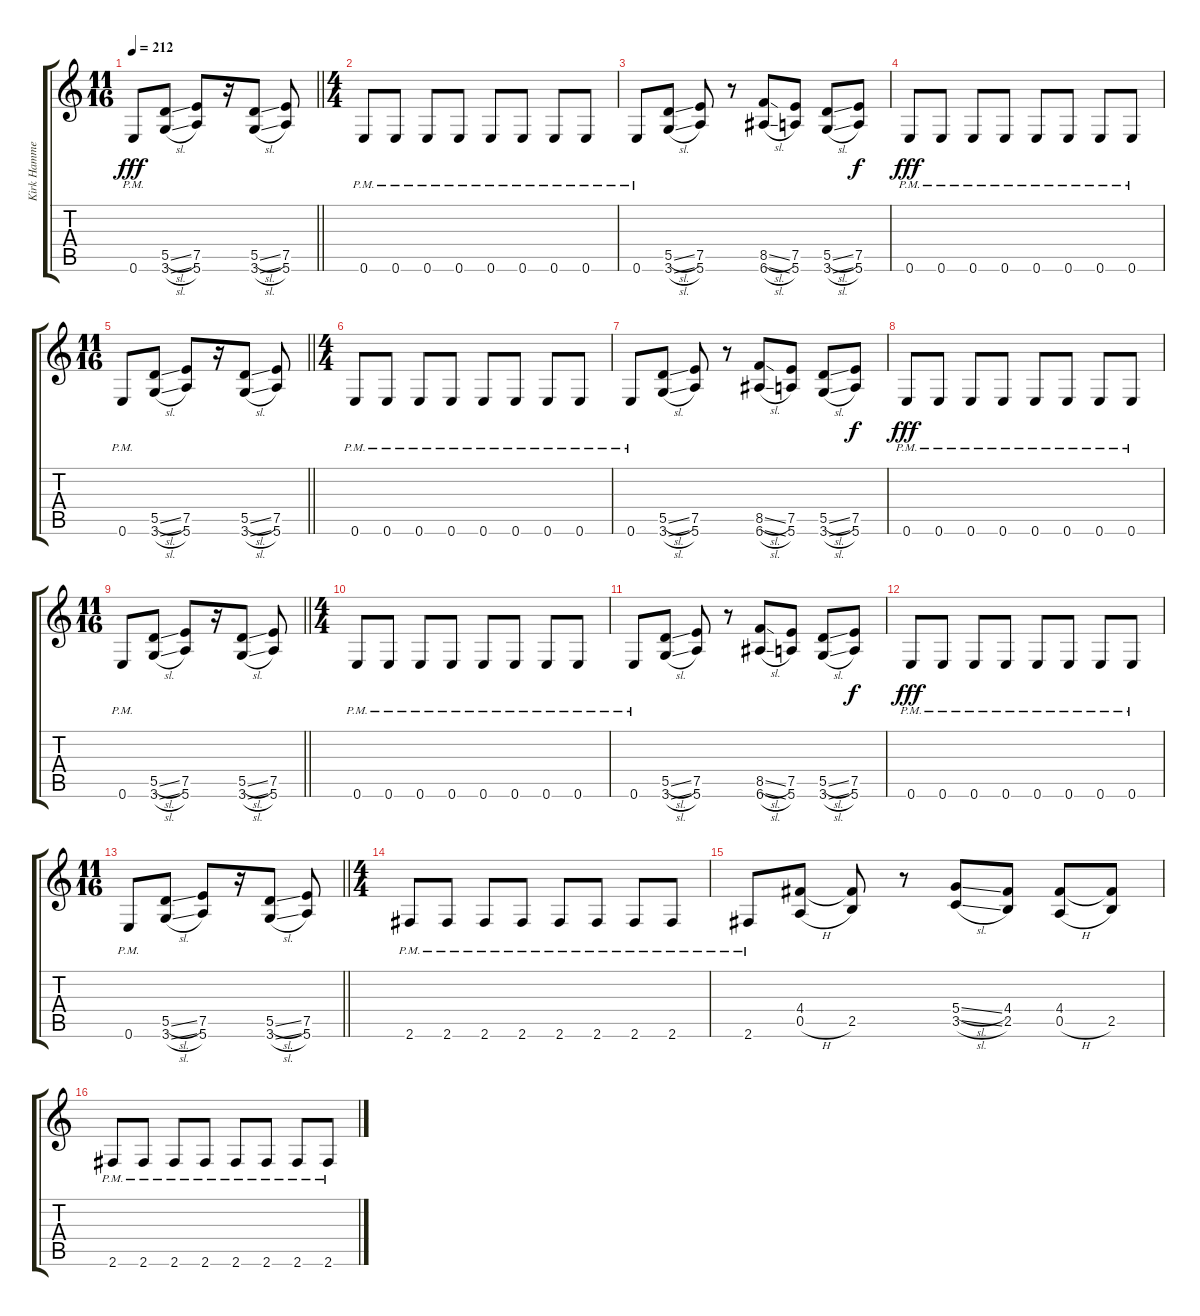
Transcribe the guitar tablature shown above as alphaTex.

\track ("Kirk Hammet" "Kirk Hamme") {instrument distortionguitar}
\staff {score tabs}
\tuning (E4 B3 G3 D3 A2 E2) {hide}
\ts (11 16)
\tempo 212
\clef g2
\barLineRight lightlight
\ks c
0.6{pm}.8{dy fff} (5.5{sl} 3.6{sl}).8 (7.5 5.6).8 r.16 (5.5{sl} 3.6{sl}).8 (7.5 5.6).8 |
\ts (4 4)
0.6{pm}.8 0.6{pm}.8 0.6{pm}.8 0.6{pm}.8 0.6{pm}.8 0.6{pm}.8 0.6{pm}.8 0.6{pm}.8 |
0.6{pm}.8 (5.5{sl} 3.6{sl}).8 (7.5 5.6).8 r.8 (8.5{sl} 6.6{sl}).8 (7.5 5.6).8 (5.5{sl} 3.6{sl}).8 (7.5 5.6).8{dy f} |
0.6{pm}.8{dy fff} 0.6{pm}.8 0.6{pm}.8 0.6{pm}.8 0.6{pm}.8 0.6{pm}.8 0.6{pm}.8 0.6{pm}.8 |
\ts (11 16)
\barLineRight lightlight
0.6{pm}.8 (5.5{sl} 3.6{sl}).8 (7.5 5.6).8 r.16 (5.5{sl} 3.6{sl}).8 (7.5 5.6).8 |
\ts (4 4)
0.6{pm}.8 0.6{pm}.8 0.6{pm}.8 0.6{pm}.8 0.6{pm}.8 0.6{pm}.8 0.6{pm}.8 0.6{pm}.8 |
0.6{pm}.8 (5.5{sl} 3.6{sl}).8 (7.5 5.6).8 r.8 (8.5{sl} 6.6{sl}).8 (7.5 5.6).8 (5.5{sl} 3.6{sl}).8 (7.5 5.6).8{dy f} |
0.6{pm}.8{dy fff} 0.6{pm}.8 0.6{pm}.8 0.6{pm}.8 0.6{pm}.8 0.6{pm}.8 0.6{pm}.8 0.6{pm}.8 |
\ts (11 16)
\barLineRight lightlight
0.6{pm}.8 (5.5{sl} 3.6{sl}).8 (7.5 5.6).8 r.16 (5.5{sl} 3.6{sl}).8 (7.5 5.6).8 |
\ts (4 4)
0.6{pm}.8 0.6{pm}.8 0.6{pm}.8 0.6{pm}.8 0.6{pm}.8 0.6{pm}.8 0.6{pm}.8 0.6{pm}.8 |
0.6{pm}.8 (5.5{sl} 3.6{sl}).8 (7.5 5.6).8 r.8 (8.5{sl} 6.6{sl}).8 (7.5 5.6).8 (5.5{sl} 3.6{sl}).8 (7.5 5.6).8{dy f} |
0.6{pm}.8{dy fff} 0.6{pm}.8 0.6{pm}.8 0.6{pm}.8 0.6{pm}.8 0.6{pm}.8 0.6{pm}.8 0.6{pm}.8 |
\ts (11 16)
\barLineRight lightlight
0.6{pm}.8 (5.5{sl} 3.6{sl}).8 (7.5 5.6).8 r.16 (5.5{sl} 3.6{sl}).8 (7.5 5.6).8 |
\ts (4 4)
2.6{pm}.8 2.6{pm}.8 2.6{pm}.8 2.6{pm}.8 2.6{pm}.8 2.6{pm}.8 2.6{pm}.8 2.6{pm}.8 |
2.6{pm}.8 (4.4 0.5{h}).8 (4.4{t} 2.5).8 r.8 (5.4{sl} 3.5{sl}).8 (4.4 2.5).8 (4.4 0.5{h}).8 (4.4{t} 2.5).8 |
2.6{pm}.8 2.6{pm}.8 2.6{pm}.8 2.6{pm}.8 2.6{pm}.8 2.6{pm}.8 2.6{pm}.8 2.6{pm}.8
